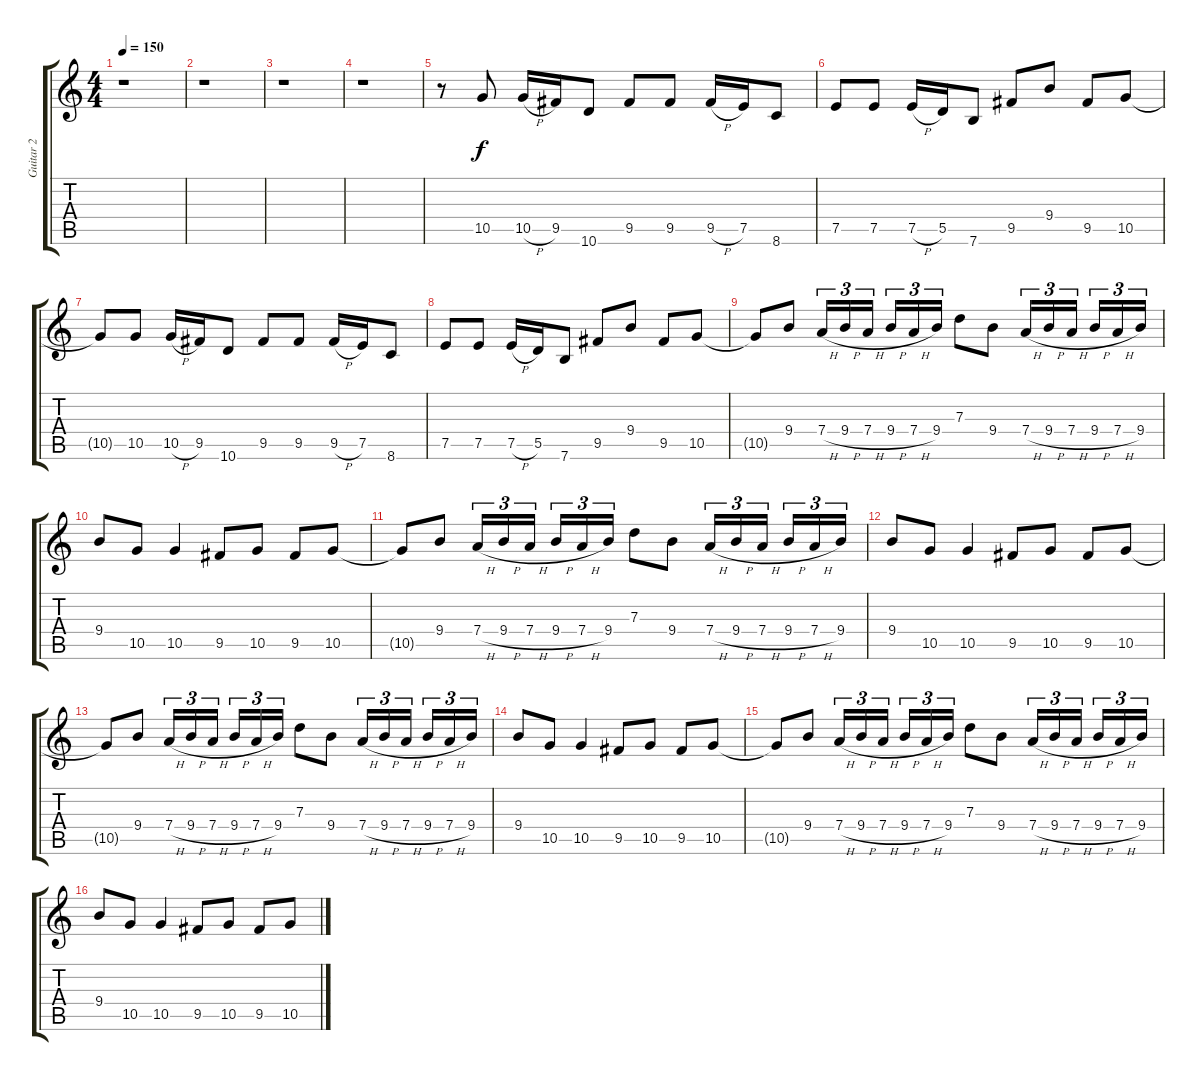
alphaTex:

\track ("Guitar 2" "Guitar 2") {instrument distortionguitar}
\staff {score tabs}
\tuning (E4 B3 G3 D3 A2 E2) {hide}
\ts (4 4)
\tempo 150
\clef g2
\ks c
r.1{dy f instrument distortionguitar} |
r.1 |
r.1 |
r.1 |
r.8 10.5.8 10.5{h}.16 9.5.16 10.6.8 9.5.8 9.5.8 9.5{h}.16 7.5.16 8.6.8 |
7.5.8 7.5.8 7.5{h}.16 5.5.16 7.6.8 9.5.8 9.4.8 9.5.8 10.5.8 |
10.5{t}.8 10.5.8 10.5{h}.16 9.5.16 10.6.8 9.5.8 9.5.8 9.5{h}.16 7.5.16 8.6.8 |
7.5.8 7.5.8 7.5{h}.16 5.5.16 7.6.8 9.5.8 9.4.8 9.5.8 10.5.8 |
10.5{t}.8 9.4.8 7.4{h}.16{tu (3 2)} 9.4{h}.16{tu (3 2)} 7.4{h}.16{tu (3 2)} 9.4{h}.16{tu (3 2)} 7.4{h}.16{tu (3 2)} 9.4.16{tu (3 2)} 7.3.8 9.4.8 7.4{h}.16{tu (3 2)} 9.4{h}.16{tu (3 2)} 7.4{h}.16{tu (3 2)} 9.4{h}.16{tu (3 2)} 7.4{h}.16{tu (3 2)} 9.4.16{tu (3 2)} |
9.4.8 10.5.8 10.5.4 9.5.8 10.5.8 9.5.8 10.5.8 |
10.5{t}.8 9.4.8 7.4{h}.16{tu (3 2)} 9.4{h}.16{tu (3 2)} 7.4{h}.16{tu (3 2)} 9.4{h}.16{tu (3 2)} 7.4{h}.16{tu (3 2)} 9.4.16{tu (3 2)} 7.3.8 9.4.8 7.4{h}.16{tu (3 2)} 9.4{h}.16{tu (3 2)} 7.4{h}.16{tu (3 2)} 9.4{h}.16{tu (3 2)} 7.4{h}.16{tu (3 2)} 9.4.16{tu (3 2)} |
9.4.8 10.5.8 10.5.4 9.5.8 10.5.8 9.5.8 10.5.8 |
10.5{t}.8 9.4.8 7.4{h}.16{tu (3 2)} 9.4{h}.16{tu (3 2)} 7.4{h}.16{tu (3 2)} 9.4{h}.16{tu (3 2)} 7.4{h}.16{tu (3 2)} 9.4.16{tu (3 2)} 7.3.8 9.4.8 7.4{h}.16{tu (3 2)} 9.4{h}.16{tu (3 2)} 7.4{h}.16{tu (3 2)} 9.4{h}.16{tu (3 2)} 7.4{h}.16{tu (3 2)} 9.4.16{tu (3 2)} |
9.4.8 10.5.8 10.5.4 9.5.8 10.5.8 9.5.8 10.5.8 |
10.5{t}.8 9.4.8 7.4{h}.16{tu (3 2)} 9.4{h}.16{tu (3 2)} 7.4{h}.16{tu (3 2)} 9.4{h}.16{tu (3 2)} 7.4{h}.16{tu (3 2)} 9.4.16{tu (3 2)} 7.3.8 9.4.8 7.4{h}.16{tu (3 2)} 9.4{h}.16{tu (3 2)} 7.4{h}.16{tu (3 2)} 9.4{h}.16{tu (3 2)} 7.4{h}.16{tu (3 2)} 9.4.16{tu (3 2)} |
9.4.8 10.5.8 10.5.4 9.5.8 10.5.8 9.5.8 10.5.8
